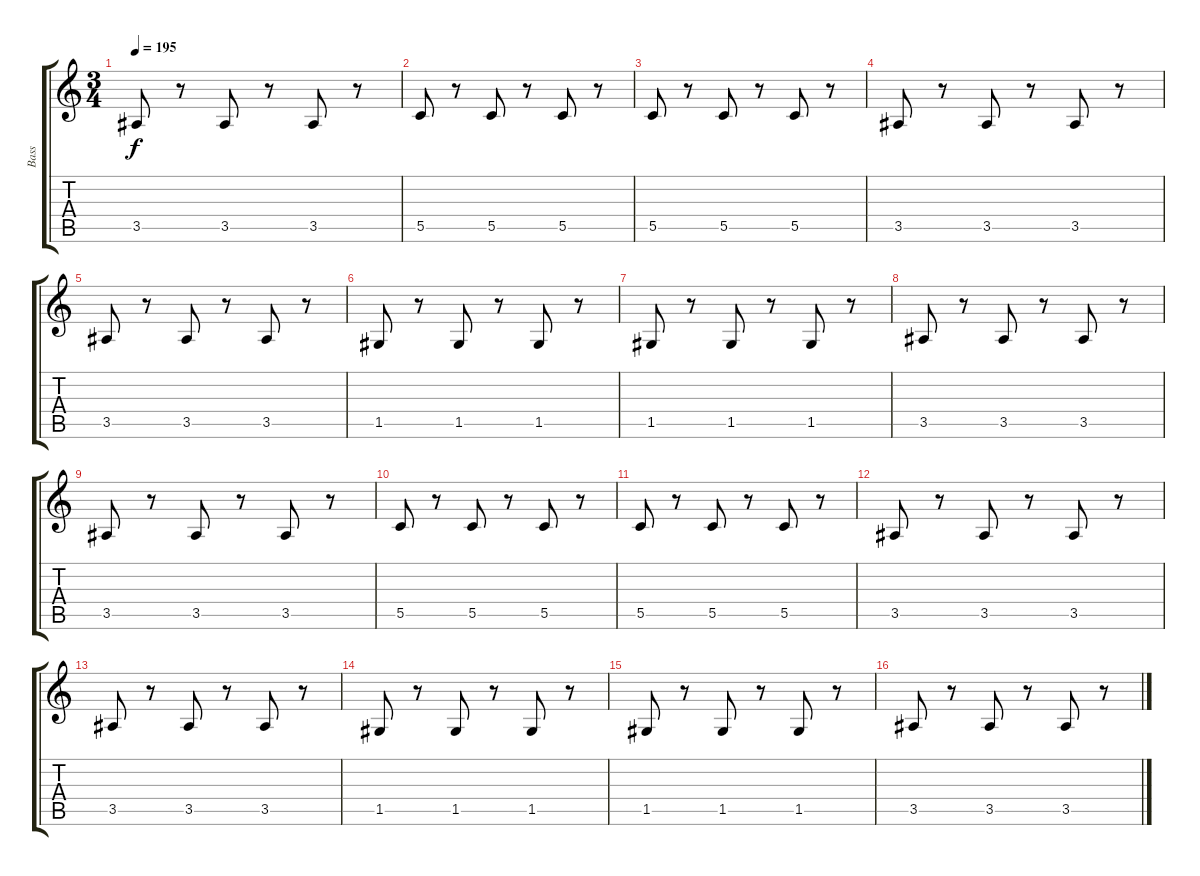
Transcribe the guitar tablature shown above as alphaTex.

\track ("Bass" "Bass") {instrument electricbasspick}
\staff {score tabs}
\tuning (D4 A3 F3 C3 G2 C2) {hide}
\ts (3 4)
\tempo 195
\clef g2
\ks c
3.5.8{dy f} r.8 3.5.8 r.8 3.5.8 r.8 |
5.5.8 r.8 5.5.8 r.8 5.5.8 r.8 |
5.5.8 r.8 5.5.8 r.8 5.5.8 r.8 |
3.5.8 r.8 3.5.8 r.8 3.5.8 r.8 |
3.5.8 r.8 3.5.8 r.8 3.5.8 r.8 |
1.5.8 r.8 1.5.8 r.8 1.5.8 r.8 |
1.5.8 r.8 1.5.8 r.8 1.5.8 r.8 |
3.5.8 r.8 3.5.8 r.8 3.5.8 r.8 |
3.5.8 r.8 3.5.8 r.8 3.5.8 r.8 |
5.5.8 r.8 5.5.8 r.8 5.5.8 r.8 |
5.5.8 r.8 5.5.8 r.8 5.5.8 r.8 |
3.5.8 r.8 3.5.8 r.8 3.5.8 r.8 |
3.5.8 r.8 3.5.8 r.8 3.5.8 r.8 |
1.5.8 r.8 1.5.8 r.8 1.5.8 r.8 |
1.5.8 r.8 1.5.8 r.8 1.5.8 r.8 |
3.5.8 r.8 3.5.8 r.8 3.5.8 r.8
